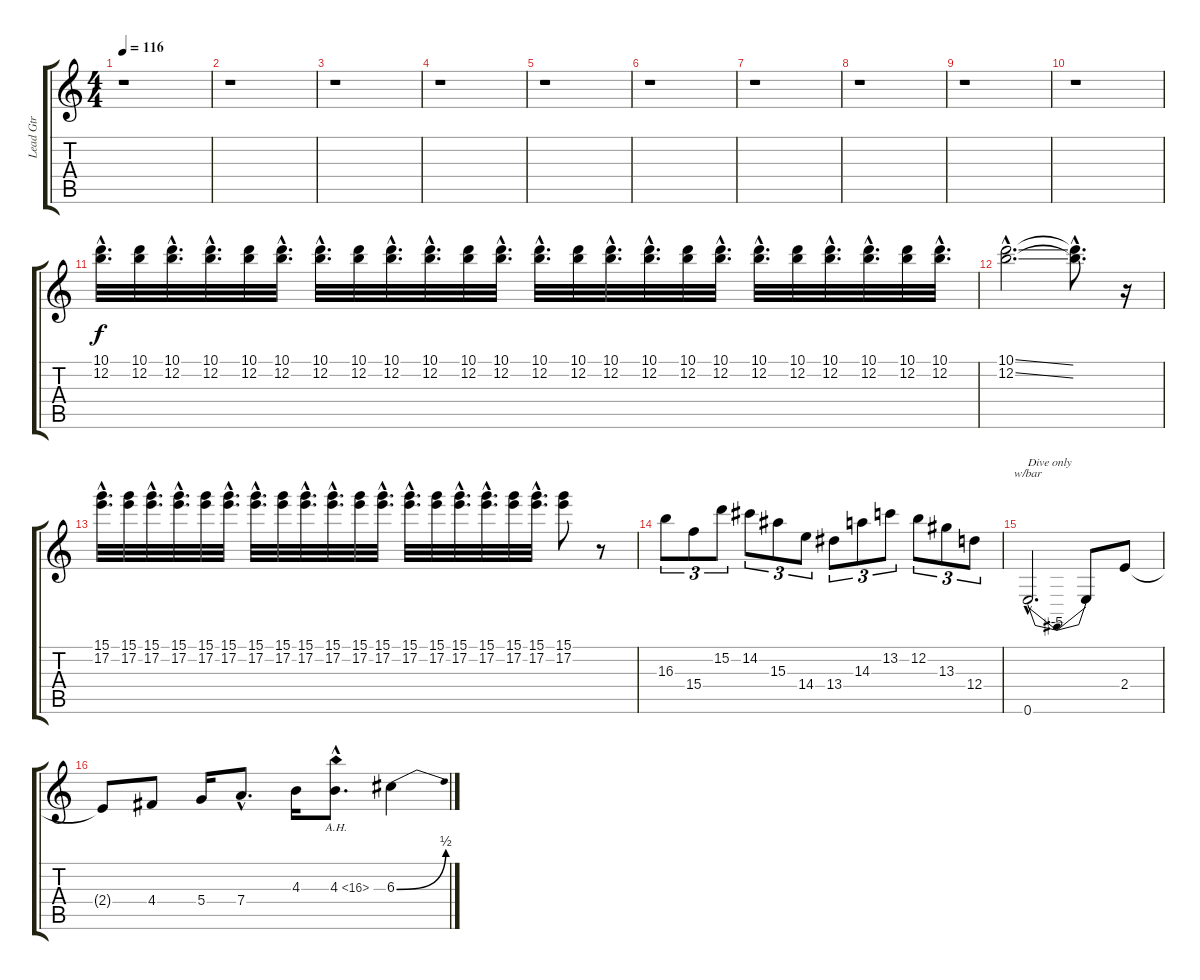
\track ("Lead Gtr" "Lead Gtr") {instrument distortionguitar}
\staff {score tabs}
\tuning (E4 B3 G3 D3 A2 E2) {hide}
\ts (4 4)
\tempo 116
\clef g2
\ks c
r.1{dy f} |
r.1 |
r.1 |
r.1 |
r.1 |
r.1 |
r.1 |
r.1 |
r.1 |
r.1 |
(10.1{hac} 12.2{hac}).32{d} (10.1 12.2).32 (10.1{hac} 12.2{hac}).32{d} (10.1{hac} 12.2{hac}).32{d} (10.1 12.2).32 (10.1{hac} 12.2{hac}).32{d} (10.1{hac} 12.2{hac}).32{d} (10.1 12.2).32 (10.1{hac} 12.2{hac}).32{d} (10.1{hac} 12.2{hac}).32{d} (10.1 12.2).32 (10.1{hac} 12.2{hac}).32{d} (10.1{hac} 12.2{hac}).32{d} (10.1 12.2).32 (10.1{hac} 12.2{hac}).32{d} (10.1{hac} 12.2{hac}).32{d} (10.1 12.2).32 (10.1{hac} 12.2{hac}).32{d} (10.1{hac} 12.2{hac}).32{d} (10.1 12.2).32 (10.1{hac} 12.2{hac}).32{d} (10.1{hac} 12.2{hac}).32{d} (10.1 12.2).32 (10.1{hac} 12.2{hac}).32{d} |
(10.1{ss hac} 12.2{ss hac}).2{d} (10.1{hac t} 12.2{hac t}).8{d} r.16 |
(15.1{hac} 17.2{hac}).32{d} (15.1 17.2).32 (15.1{hac} 17.2{hac}).32{d} (15.1{hac} 17.2{hac}).32{d} (15.1 17.2).32 (15.1{hac} 17.2{hac}).32{d} (15.1{hac} 17.2{hac}).32{d} (15.1 17.2).32 (15.1{hac} 17.2{hac}).32{d} (15.1{hac} 17.2{hac}).32{d} (15.1 17.2).32 (15.1{hac} 17.2{hac}).32{d} (15.1{hac} 17.2{hac}).32{d} (15.1 17.2).32 (15.1{hac} 17.2{hac}).32{d} (15.1{hac} 17.2{hac}).32{d} (15.1 17.2).32 (15.1{hac} 17.2{hac}).32{d} (15.1 17.2).8 r.8 |
16.3.8{tu (3 2)} 15.4.8{tu (3 2)} 15.2.8{tu (3 2)} 14.2.8{tu (3 2)} 15.3.8{tu (3 2)} 14.4.8{tu (3 2)} 13.4.8{tu (3 2)} 14.3.8{tu (3 2)} 13.2.8{tu (3 2)} 12.2.8{tu (3 2)} 13.3.8{tu (3 2)} 12.4.8{tu (3 2)} |
0.6{hac}.2{d tbe (dip default 0 0 30 -20 60 0) txt "Dive only"} 0.6{t}.8 2.4.8 |
2.4{t}.8 4.4.8 5.4.16 7.4{hac}.8{d} 4.3.16 4.3{ah 12 hac}.8{d} 6.3{be (bend 0 0 60 2)}.4
